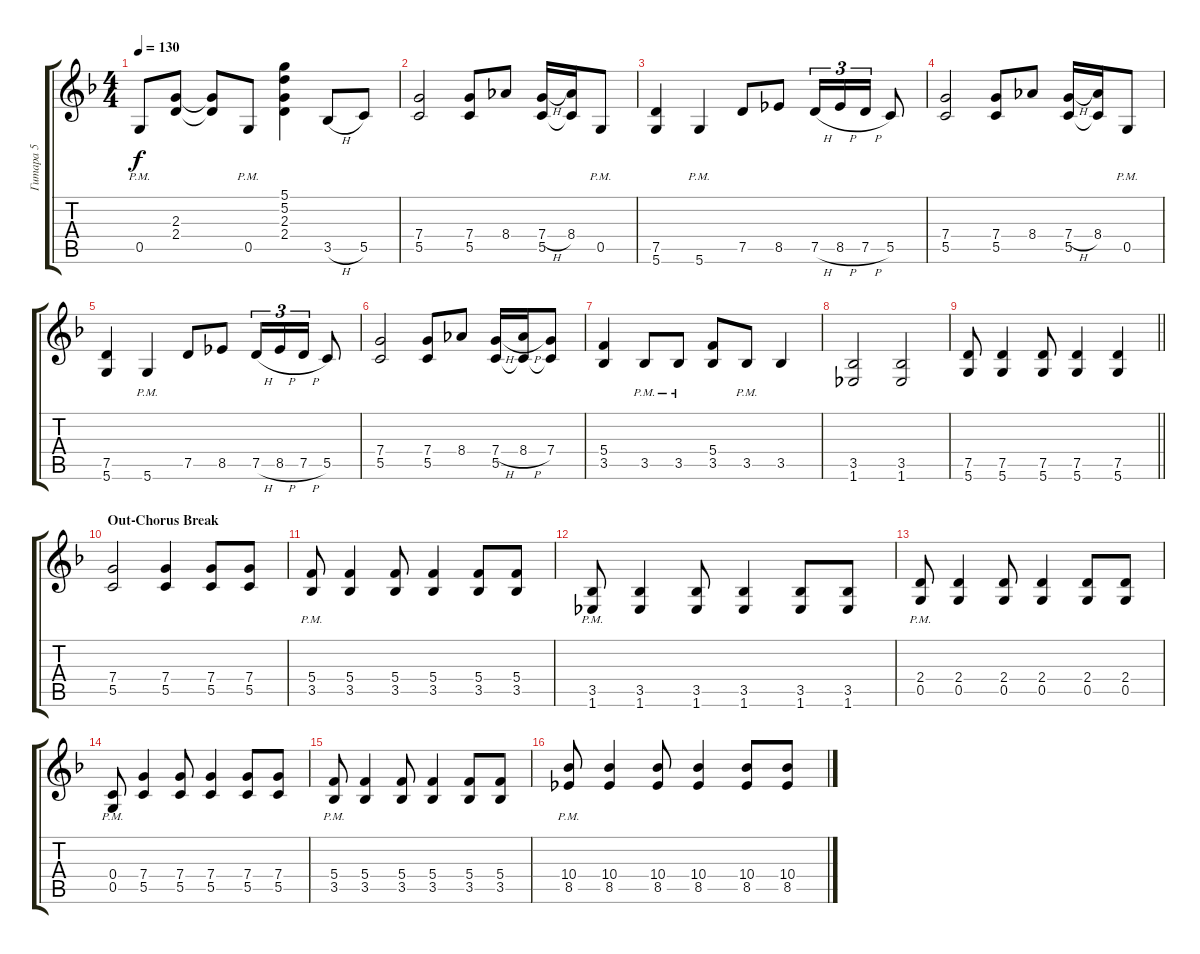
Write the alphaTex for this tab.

\track ("Гитара 5" "Гитара 5") {instrument distortionguitar}
\staff {score tabs}
\tuning (D4 A3 F3 C3 G2 D2) {hide}
\ts (4 4)
\tempo 130
\clef g2
\ks dminor
0.5{pm}.8{dy f} (2.3 2.4).8 (2.3{t} 2.4{t}).8 0.5{pm}.8 (5.1 5.2 2.3 2.4).4 3.5{h}.8 5.5.8 |
(7.4 5.5).2 (7.4 5.5).8 8.4.8 (7.4{h} 5.5).16 (8.4 5.5{t}).16 0.5{pm}.8 |
(7.5 5.6).4 5.6{pm}.4 7.5.8 8.5.8 7.5{h}.16{tu (3 2)} 8.5{h}.16{tu (3 2)} 7.5{h}.16{tu (3 2)} 5.5.8 |
(7.4 5.5).2 (7.4 5.5).8 8.4.8 (7.4{h} 5.5).16 (8.4 5.5{t}).16 0.5{pm}.8 |
(7.5 5.6).4 5.6{pm}.4 7.5.8 8.5.8 7.5{h}.16{tu (3 2)} 8.5{h}.16{tu (3 2)} 7.5{h}.16{tu (3 2)} 5.5.8 |
(7.4 5.5).2 (7.4 5.5).8 8.4.8 (7.4{h} 5.5).16 (8.4{h} 5.5{t}).16 (7.4 5.5{t}).8 |
(5.4 3.5).4 3.5{pm}.8 3.5{pm}.8 (5.4 3.5).8 3.5{pm}.8 3.5.4 |
(3.5 1.6).2 (3.5 1.6).2 |
\barLineRight lightlight
(7.5 5.6).8 (7.5 5.6).4 (7.5 5.6).8 (7.5 5.6).4 (7.5 5.6).4 |
\section ("" "Out-Chorus Break")
(7.4 5.5).2 (7.4 5.5).4 (7.4 5.5).8 (7.4 5.5).8 |
(5.4{pm} 3.5{pm}).8 (5.4 3.5).4 (5.4 3.5).8 (5.4 3.5).4 (5.4 3.5).8 (5.4 3.5).8 |
(3.5{pm} 1.6{pm}).8 (3.5 1.6).4 (3.5 1.6).8 (3.5 1.6).4 (3.5 1.6).8 (3.5 1.6).8 |
(2.4{pm} 0.5{pm}).8 (2.4 0.5).4 (2.4 0.5).8 (2.4 0.5).4 (2.4 0.5).8 (2.4 0.5).8 |
(0.4{pm} 0.5{pm}).8 (7.4 5.5).4 (7.4 5.5).8 (7.4 5.5).4 (7.4 5.5).8 (7.4 5.5).8 |
(5.4{pm} 3.5{pm}).8 (5.4 3.5).4 (5.4 3.5).8 (5.4 3.5).4 (5.4 3.5).8 (5.4 3.5).8 |
(10.4{pm} 8.5{pm}).8 (10.4 8.5).4 (10.4 8.5).8 (10.4 8.5).4 (10.4 8.5).8 (10.4 8.5).8
